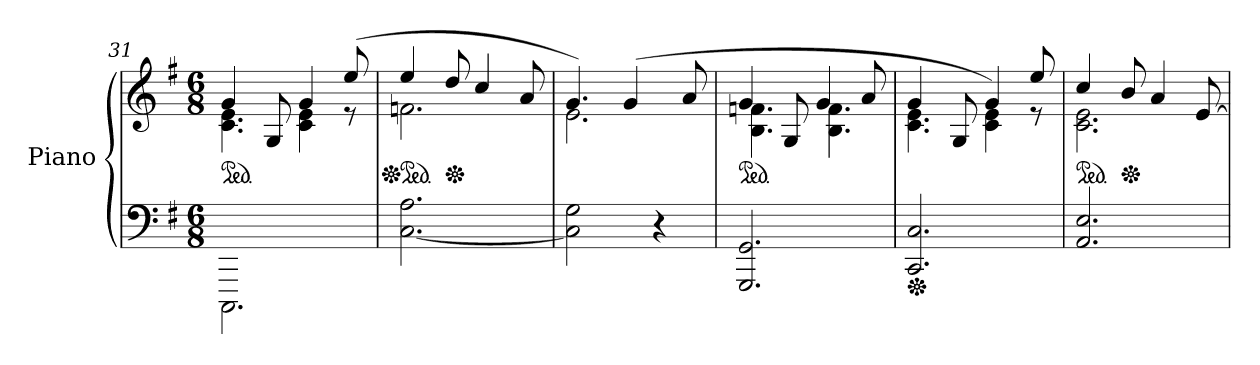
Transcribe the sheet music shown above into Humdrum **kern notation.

**kern	**kern
*part1	*part1
*staff2	*staff1
*I"Piano	*
*I'Pno	*
*clefF4	*clefG2
*k[f#]	*k[f#]
*G:	*G:
*M6/8	*M6/8
*	*ped
=31	=31
*	*^
2.CCC\	4g/	4.c\ 4.e\
.	8G/	.
.	4g/	4c\ 4e\
.	(8ee/	8re
=32	=32	=32
*	*Xped	*
*	*ped	*
[2.C\ 2.A\	4ee/	2.fn\
*	*Xped	*
.	8dd/	.
.	4cc/	.
.	8a/	.
=33	=33	=33
2C\] 2G\	4.g/)	2.e\
.	(4g/	.
4r	.	.
.	8a/	.
=34	=34	=34
*	*ped	*
2.GGG/ 2.GG/	4g/	4.B\ 4.fn\
.	8G/	.
.	4g/	4.B\ 4.f\
.	8a/	.
=35	=35	=35
*Xped	*	*
2.CC/ 2.C/	4g/	4.c\ 4.e\
.	8G/	.
.	4g/)	4c\ 4e\
.	8ee/	8re
!!LO:LB:g=z	!!
=36	=36	=36
*	*ped	*
2.AA/ 2.E/	4cc/	2.c\ 2.e\
*	*Xped	*
.	8b/	.
.	4a/	.
.	[8e/	.
*	*v	*v
=	=
*-	*-
